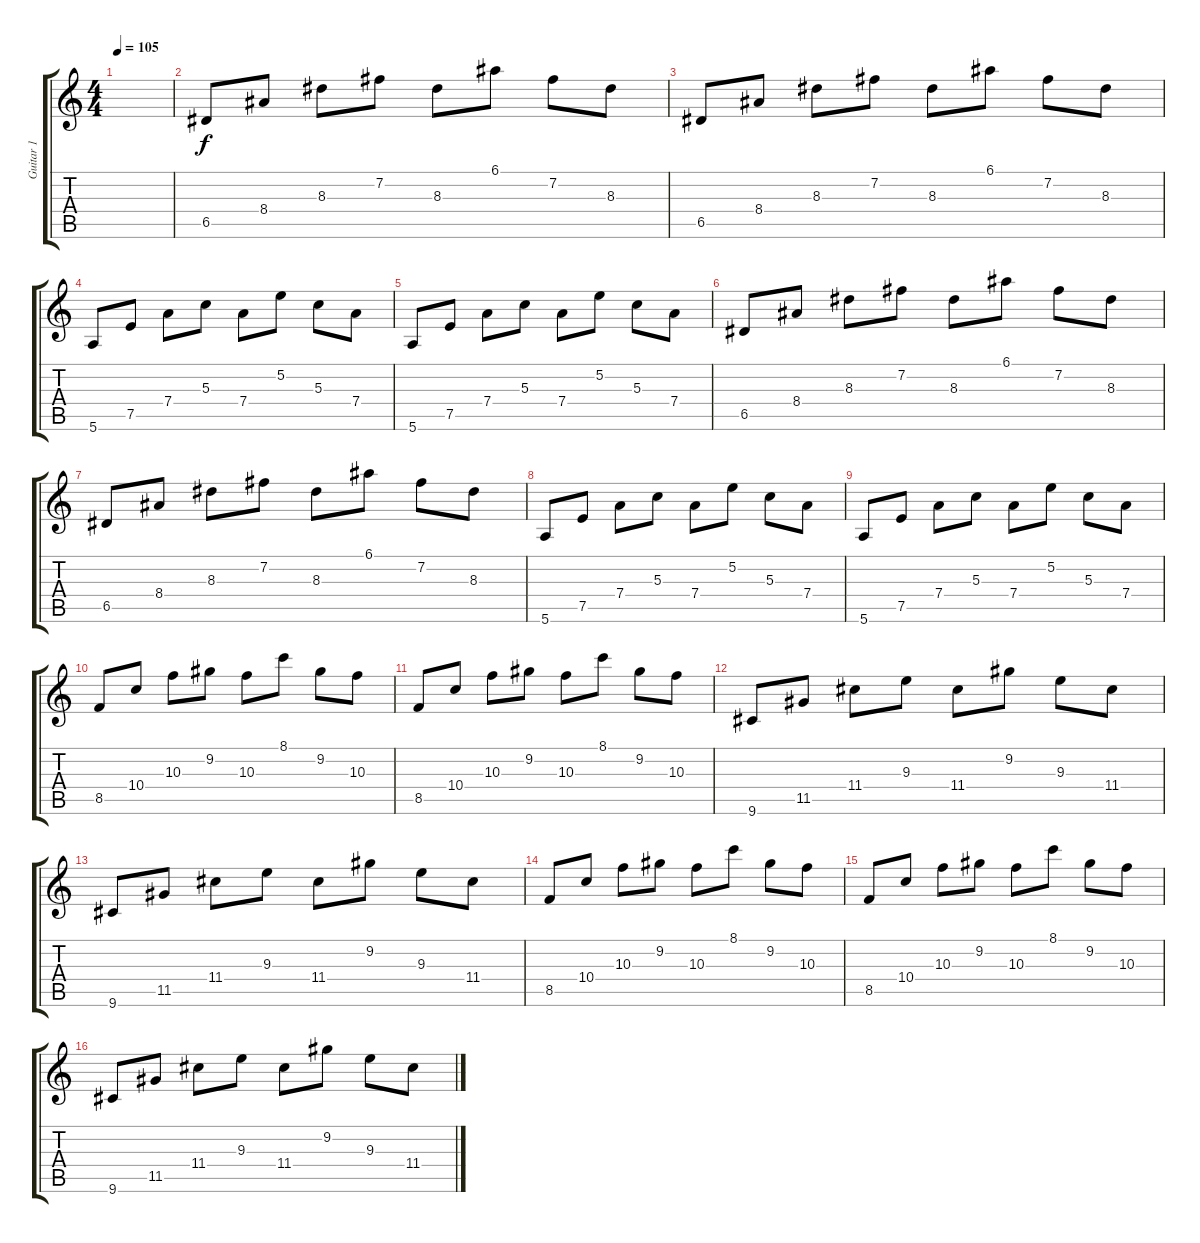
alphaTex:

\track ("Guitar 1" "Guitar 1") {instrument distortionguitar}
\staff {score tabs}
\tuning (E4 B3 G3 D3 A2 E2) {hide}
\ts (4 4)
\tempo 105
\clef g2
\ks c
|
6.5.8{volume 11 balance 4 instrument electricguitarjazz} 8.4.8 8.3.8 7.2.8 8.3.8 6.1.8 7.2.8 8.3.8 |
6.5.8 8.4.8 8.3.8 7.2.8 8.3.8 6.1.8 7.2.8 8.3.8 |
5.6.8 7.5.8 7.4.8 5.3.8 7.4.8 5.2.8 5.3.8 7.4.8 |
5.6.8 7.5.8 7.4.8 5.3.8 7.4.8 5.2.8 5.3.8 7.4.8 |
6.5.8{volume 11 balance 4 instrument electricguitarjazz} 8.4.8 8.3.8 7.2.8 8.3.8 6.1.8 7.2.8 8.3.8 |
6.5.8 8.4.8 8.3.8 7.2.8 8.3.8 6.1.8 7.2.8 8.3.8 |
5.6.8 7.5.8 7.4.8 5.3.8 7.4.8 5.2.8 5.3.8 7.4.8 |
5.6.8 7.5.8 7.4.8 5.3.8 7.4.8 5.2.8 5.3.8 7.4.8 |
8.5.8{volume 11 balance 4 instrument electricguitarjazz} 10.4.8 10.3.8 9.2.8 10.3.8 8.1.8 9.2.8 10.3.8 |
8.5.8 10.4.8 10.3.8 9.2.8 10.3.8 8.1.8 9.2.8 10.3.8 |
9.6.8 11.5.8 11.4.8 9.3.8 11.4.8 9.2.8 9.3.8 11.4.8 |
9.6.8 11.5.8 11.4.8 9.3.8 11.4.8 9.2.8 9.3.8 11.4.8 |
8.5.8{volume 11 balance 4 instrument electricguitarjazz} 10.4.8 10.3.8 9.2.8 10.3.8 8.1.8 9.2.8 10.3.8 |
8.5.8 10.4.8 10.3.8 9.2.8 10.3.8 8.1.8 9.2.8 10.3.8 |
9.6.8 11.5.8 11.4.8 9.3.8 11.4.8 9.2.8 9.3.8 11.4.8
